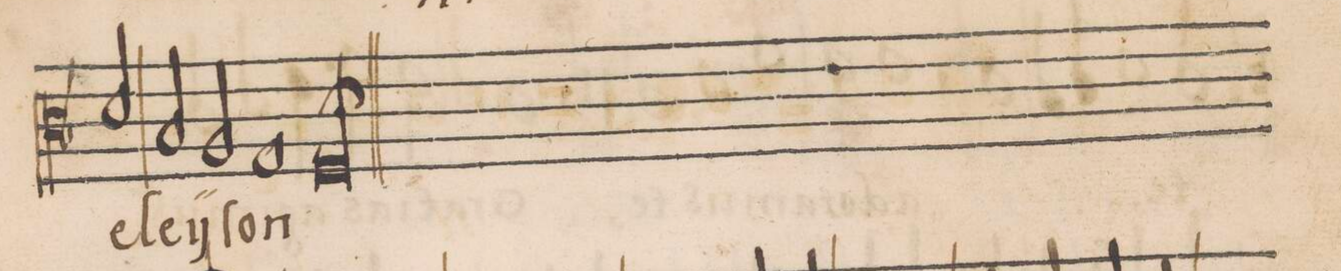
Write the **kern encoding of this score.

**kern	**text
*I"TENOR	*
*clefC3	*
*k[b-]	*
*met(C|)	*
*M2/1	*
2d/	-e-
=80-	=80-
2B-/	-le-
2A/	-ÿ-
1G/	-ſon
=81-	=81-
00F/;	.
=82-	=82-
==	==
*-	*-
